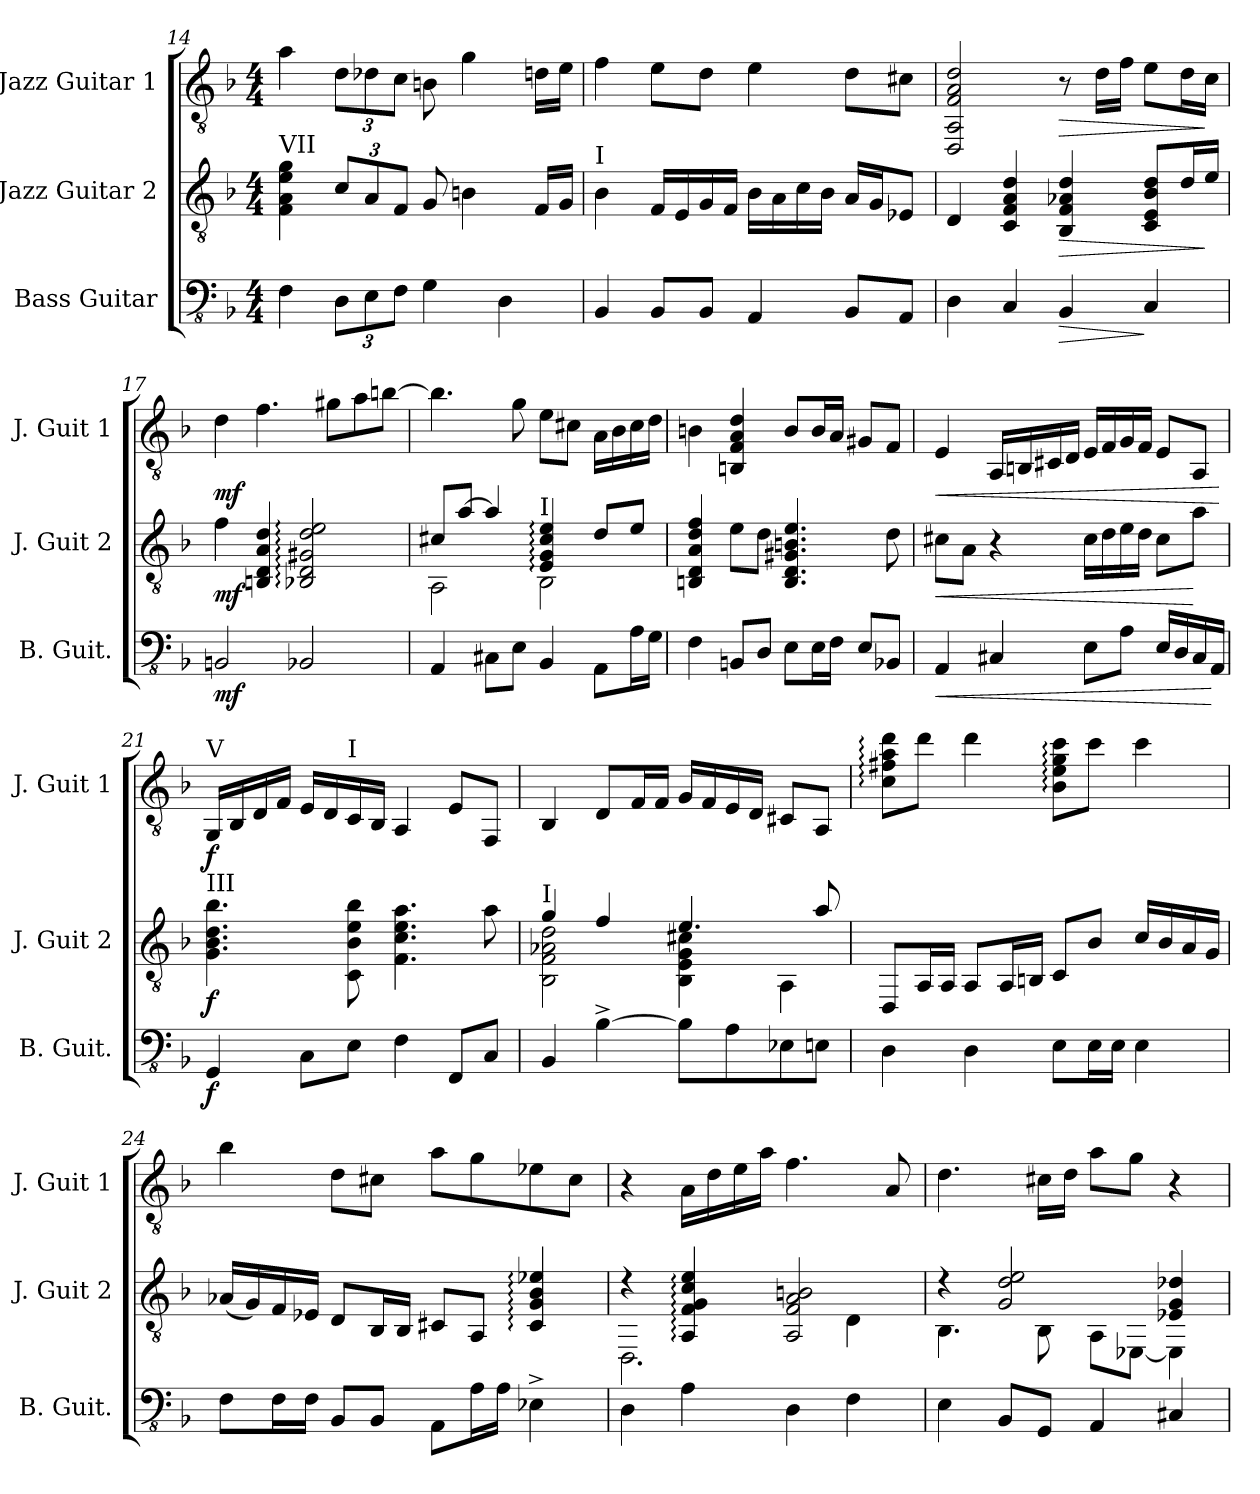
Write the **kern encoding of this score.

**kern	**dynam	**kern	**dynam	**kern	**dynam
*part3	*part3	*part2	*part2	*part1	*part1
*staff3	*staff3	*staff2	*staff2	*staff1	*staff1
*I"Bass Guitar	*	*I"Jazz Guitar 2	*	*I"Jazz Guitar 1	*
*I'B. Guit.	*	*I'J. Guit 2	*	*I'J. Guit 1	*
!!LO:LB:g=z
*clefFv4	*	*clefGv2	*	*clefGv2	*
*k[b-]	*	*k[b-]	*	*k[b-]	*
*M4/4	*	*M4/4	*	*M4/4	*
=14	=14	=14	=14	=14	=14
!	!	!LO:TX:a:t=VII	!	!	!
4FF\	.	4F\ 4A\ 4e\ 4g\	.	4a\	.
*Xbrackettup	*	*Xbrackettup	*	*Xbrackettup	*
12DD\L	.	12c/L	.	12d\L	.
12EE\	.	12A/	.	12d-X\	.
12FF\J	.	12F/J	.	12c\J	.
4GG\	.	8G/	.	8Bn\	.
.	.	4Bn\	.	4g\	.
4DD\	.	.	.	.	.
.	.	16F/LL	.	16dn\LL	.
.	.	16G/JJ	.	16e\JJ	.
=15	=15	=15	=15	=15	=15
!	!	!LO:TX:a:t=I	!	!	!
4BBB-/	.	4B-\	.	4f\	.
8BBB-/L	.	16F/LL	.	8e\L	.
.	.	16E/	.	.	.
8BBB-/J	.	16G/	.	8d\J	.
.	.	16F/JJ	.	.	.
4AAA/	.	16B-\LL	.	4e\	.
.	.	16A\	.	.	.
.	.	16c\	.	.	.
.	.	16B-\JJ	.	.	.
8BBB-/L	.	16A/LL	.	8d\L	.
.	.	16G/J	.	.	.
8AAA/J	.	8E-X/J	.	8c#X\J	.
=16	=16	=16	=16	=16	=16
4DD\	.	4D/	.	2DD/ 2AA/ 2F/ 2A/ 2d/	.
4CC/	.	4C/ 4F/ 4A/ 4d/	.	.	.
!	!LO:HP:b	!	!LO:HP:b	!	!LO:HP:b
4BBB-/	>	4BB-/ 4F/ 4A-X/ 4d/	>	8r	>
.	.	.	.	16d\LL	.
.	.	.	.	16f\JJ	.
4CC/	]	8C/ 8E/ 8B-/ 8d/L	.	8e\L	.
.	.	16d/L	.	16d\L	.
.	.	16e/JJ	]	16c\JJ	]
!!LO:LB:g=z
=17	=17	=17	=17	=17	=17
!	!LO:DY:b	!	!LO:DY:b	!	!LO:DY:b
2BBBn/	mf	4f\	mf	4d\	mf
.	.	4BBn/ 4D/ 4A/ 4d/	.	4.f\	.
2BBB-X/	.	2BB-X/: 2D/: 2G#X/: 2d/: 2e/:	.	.	.
.	.	.	.	8g#X\L	.
.	.	.	.	8a\	.
.	.	.	.	[8bn\J	.
=18	=18	=18	=18	=18	=18
*	*	*^	*	*	*
4AAA/	.	8c#X/L	2AA\	.	4.b\]	.
.	.	[8a/J	.	.	.	.
8CC#X\L	.	4a/]	.	.	.	.
8EE\J	.	.	.	.	8g\	.
!	!	!LO:TX:a:t=I	!	!	!	!
4BBB-/	.	4E/: 4G/: 4c#/: 4e/:	2BB-\	.	8e\L	.
.	.	.	.	.	8c#X\J	.
8AAA\L	.	8d/L	.	.	16A\LL	.
.	.	.	.	.	16B-\	.
16AA\L	.	8e/J	.	.	16c#\	.
16GG\JJ	.	.	.	.	16d\JJ	.
*	*	*v	*v	*	*	*
=19	=19	=19	=19	=19	=19
4FF\	.	4BBn/ 4D/ 4A/ 4d/ 4f/	.	4Bn\	.
8BBBn/L	.	8e\L	.	4BBn/ 4F/ 4A/ 4d/	.
8DD/J	.	8d\J	.	.	.
8EE\L	.	4.BB/ 4.D/ 4.G#X/ 4.Bn/ 4.e/	.	8B/L	.
16EE\L	.	.	.	16B/L	.
16FF\JJ	.	.	.	16A/JJ	.
8EE/L	.	.	.	8G#X/L	.
8BBB-X/J	.	8d\	.	8F/J	.
!!LO:PB:g=z
=20	=20	=20	=20	=20	=20
!	!LO:HP:b	!	!LO:HP:b	!	!LO:HP:b
4AAA/	<	8c#X\L	<	4E/	<
.	.	8A\J	.	.	.
4CC#X/	.	4r	.	16AA/LL	.
.	.	.	.	16BBn/	.
.	.	.	.	16C#X/	.
.	.	.	.	16D/JJ	.
8EE\L	.	16c#\LL	.	16E/LL	.
.	.	16d\	.	16F/	.
8AA\J	.	16e\	.	16G/	.
.	.	16d\JJ	.	16F/JJ	.
16EE/LL	.	8c#\L	.	8E/L	.
16DD/	.	.	.	.	.
16CC#/	.	8a\J	[	8AA/J	.
16AAA/JJ	[	.	.	.	.
.	.	.	.	.	[
=21	=21	=21	=21	=21	=21
!	!	!	!	!LO:TX:a:t=V	!
!	!	!LO:TX:a:t=III	!	!	!
!	!LO:DY:b	!	!LO:DY:b	!	!LO:DY:b
4GGG/	f	4.G\ 4.B-\ 4.d\ 4.b-\	f	16GG/LL	f
.	.	.	.	16BB-/	.
.	.	.	.	16D/	.
.	.	.	.	16F/JJ	.
8CC\L	.	.	.	16E/LL	.
.	.	.	.	16D/	.
!	!	!	!	!LO:TX:a:t=I	!
8EE\J	.	8C\ 8B-\ 8e\ 8b-\	.	16C/	.
.	.	.	.	16BB-/JJ	.
4FF\	.	4.F\ 4.c\ 4.e\ 4.a\	.	4AA/	.
8FFF/L	.	.	.	8E/L	.
8CC/J	.	8a\	.	8FF/J	.
=22	=22	=22	=22	=22	=22
*	*	*^	*	*	*
!	!	!LO:TX:a:t=I	!	!	!	!
4BBB-/	.	4g/	2BB-\ 2F\ 2A-X\ 2d\	.	4BB-/	.
[4BB-^\	.	4f/	.	.	8D/L	.
.	.	.	.	.	16F/L	.
.	.	.	.	.	16F/JJ	.
8BB-\L]	.	4.e/	4BB-\ 4E\ 4G\ 4c#X\	.	16G/LL	.
.	.	.	.	.	16F/	.
8AA\	.	.	.	.	16E/	.
.	.	.	.	.	16D/JJ	.
8EE-X\	.	.	4AA\	.	8C#X/L	.
8EEn\J	.	8a/	.	.	8AA/J	.
*	*	*v	*v	*	*	*
!!LO:LB:g=z
=23	=23	=23	=23	=23	=23
4DD\	.	8DD/L	.	8c\: 8f#X\: 8a\: 8dd\:L	.
.	.	16AA/L	.	8dd\J	.
.	.	16AA/JJ	.	.	.
4DD\	.	8AA/L	.	4dd\	.
.	.	16AA/L	.	.	.
.	.	16BBn/JJ	.	.	.
8EE\L	.	8C/L	.	8B-\: 8e\: 8g\: 8cc\:L	.
16EE\L	.	8B-/J	.	8cc\J	.
16EE\JJ	.	.	.	.	.
4EE\	.	16c/LL	.	4cc\	.
.	.	16B-/	.	.	.
.	.	16A/	.	.	.
.	.	16G/JJ	.	.	.
=24	=24	=24	=24	=24	=24
8FF\L	.	(16A-X/LL	.	4b-\	.
.	.	16G/)	.	.	.
16FF\L	.	16F/	.	.	.
16FF\JJ	.	16E-X/JJ	.	.	.
8BBB-/L	.	8D/L	.	8d\L	.
8BBB-/J	.	16BB-/L	.	8c#X\J	.
.	.	16BB-/JJ	.	.	.
8AAA\L	.	8C#X/L	.	8a\L	.
16AA\L	.	8AA/J	.	8g\	.
16AA\JJ	.	.	.	.	.
4EE-X^\	.	4C#/: 4G/: 4B-/: 4e-X/:	.	8e-X\	.
.	.	.	.	8c#\J	.
!!LO:LB:g=z
=25	=25	=25	=25	=25	=25
*	*	*^	*	*	*
4DD\	.	4r	2.DD\	.	4r	.
4AA\	.	4AA/: 4F/: 4G/: 4c/: 4e/:	.	.	16A\LL	.
.	.	.	.	.	16d\	.
.	.	.	.	.	16e\	.
.	.	.	.	.	16a\JJ	.
4DD\	.	2AA/ 2F/ 2A/ 2Bn/	.	.	4.f\	.
4FF\	.	.	4D\	.	.	.
.	.	.	.	.	8A/	.
=26	=26	=26	=26	=26	=26	=26
4EE\	.	4r	4.BB-\	.	4.d\	.
8BBB-/L	.	2G/ 2d/ 2e/	.	.	.	.
8GGG/J	.	.	8BB-\	.	16c#X\LL	.
.	.	.	.	.	16d\JJ	.
4AAA/	.	.	8AA\L	.	8a\L	.
.	.	.	[8EE-X\J	.	8g\J	.
4CC#X/	.	4E-X/ 4G/ 4d-X/	4EE-\]	.	4r	.
*	*	*v	*v	*	*	*
=	=	=	=	=	=
*-	*-	*-	*-	*-	*-
